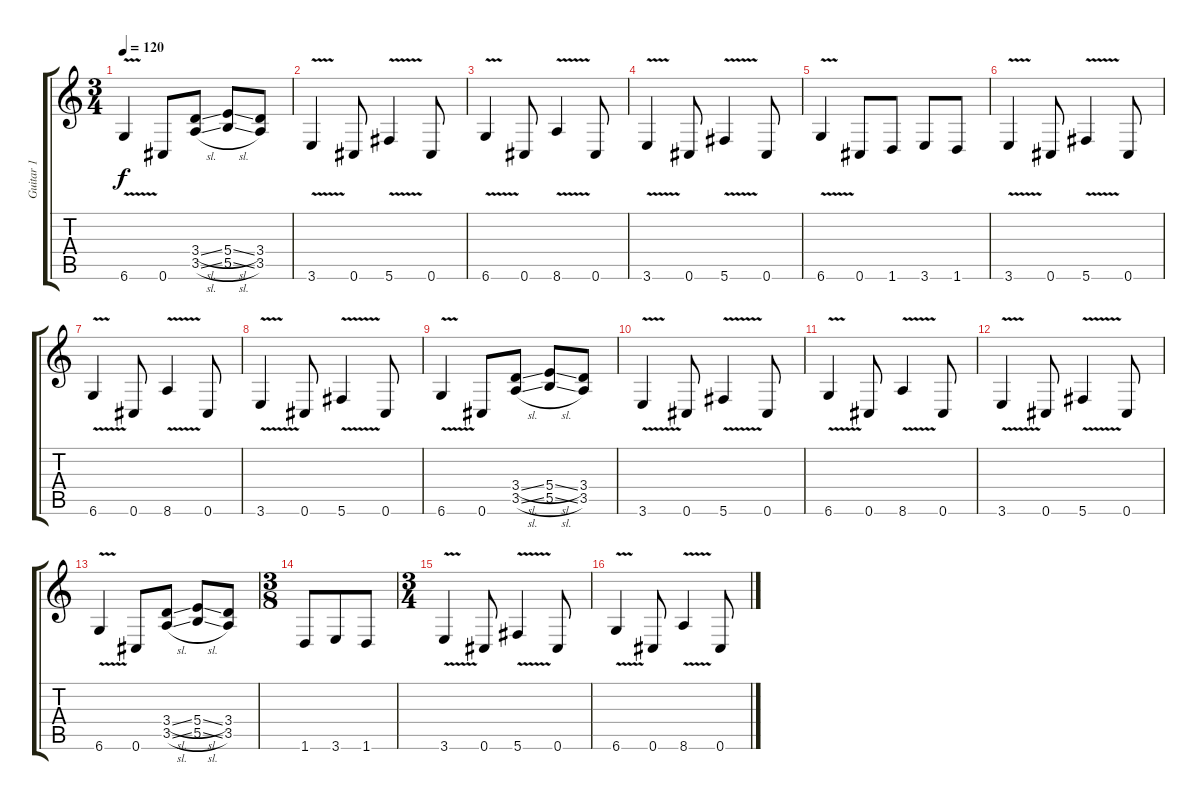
\track ("Guitar 1" "Guitar 1") {instrument distortionguitar}
\staff {score tabs}
\tuning (Db4 Ab3 E3 B2 Gb2 Db2) {hide}
\ts (3 4)
\tempo 120
\clef g2
\ks c
6.6{v}.4{dy f} 0.6.8 (3.4{sl} 3.5{sl}).8 (5.4{sl} 5.5{sl}).8 (3.4 3.5).8 |
3.6{v}.4 0.6.8 5.6{v}.4 0.6.8 |
6.6{v}.4 0.6.8 8.6{v}.4 0.6.8 |
3.6{v}.4 0.6.8 5.6{v}.4 0.6.8 |
6.6{v}.4 0.6.8 1.6.8 3.6.8 1.6.8 |
3.6{v}.4 0.6.8 5.6{v}.4 0.6.8 |
6.6{v}.4 0.6.8 8.6{v}.4 0.6.8 |
3.6{v}.4 0.6.8 5.6{v}.4 0.6.8 |
6.6{v}.4 0.6.8 (3.4{sl} 3.5{sl}).8 (5.4{sl} 5.5{sl}).8 (3.4 3.5).8 |
3.6{v}.4 0.6.8 5.6{v}.4 0.6.8 |
6.6{v}.4 0.6.8 8.6{v}.4 0.6.8 |
3.6{v}.4 0.6.8 5.6{v}.4 0.6.8 |
6.6{v}.4 0.6.8 (3.4{sl} 3.5{sl}).8 (5.4{sl} 5.5{sl}).8 (3.4 3.5).8 |
\ts (3 8)
1.6.8 3.6.8 1.6.8 |
\ts (3 4)
3.6{v}.4 0.6.8 5.6{v}.4 0.6.8 |
6.6{v}.4 0.6.8 8.6{v}.4 0.6.8
